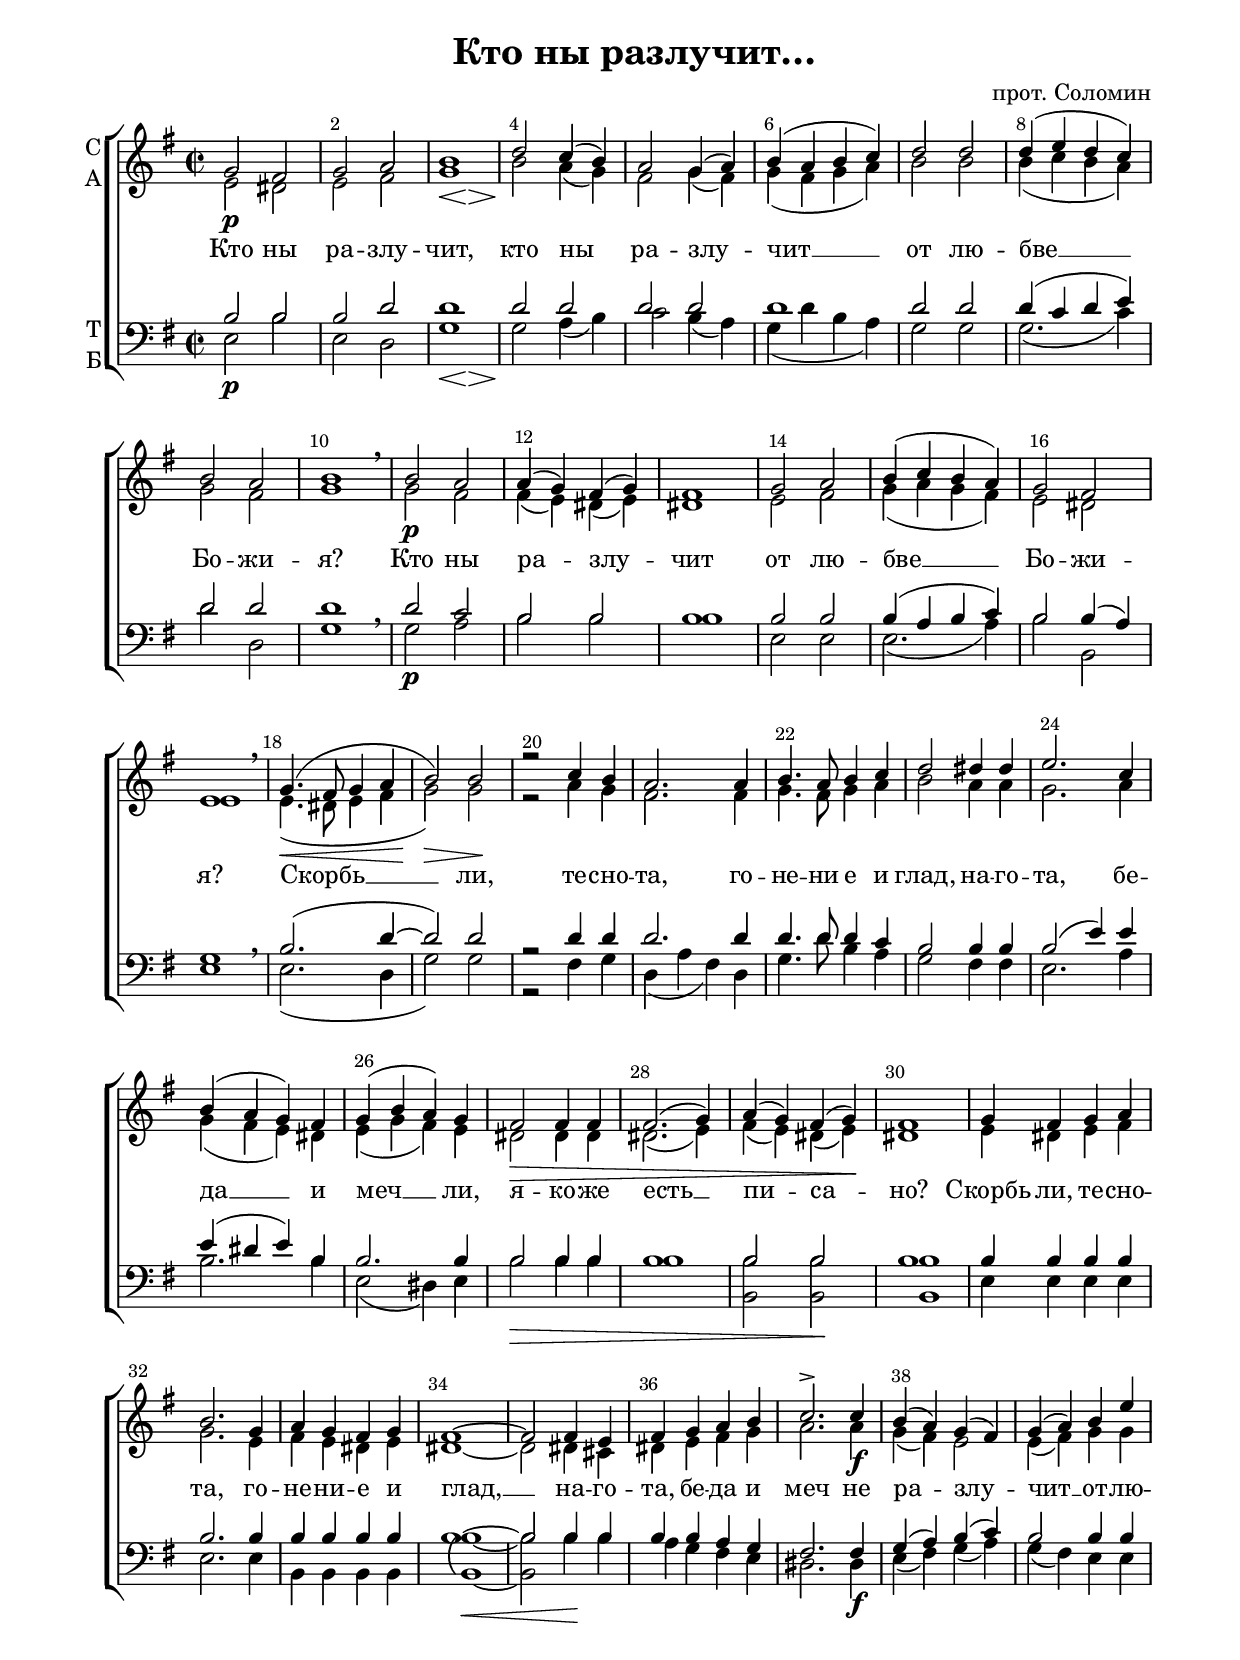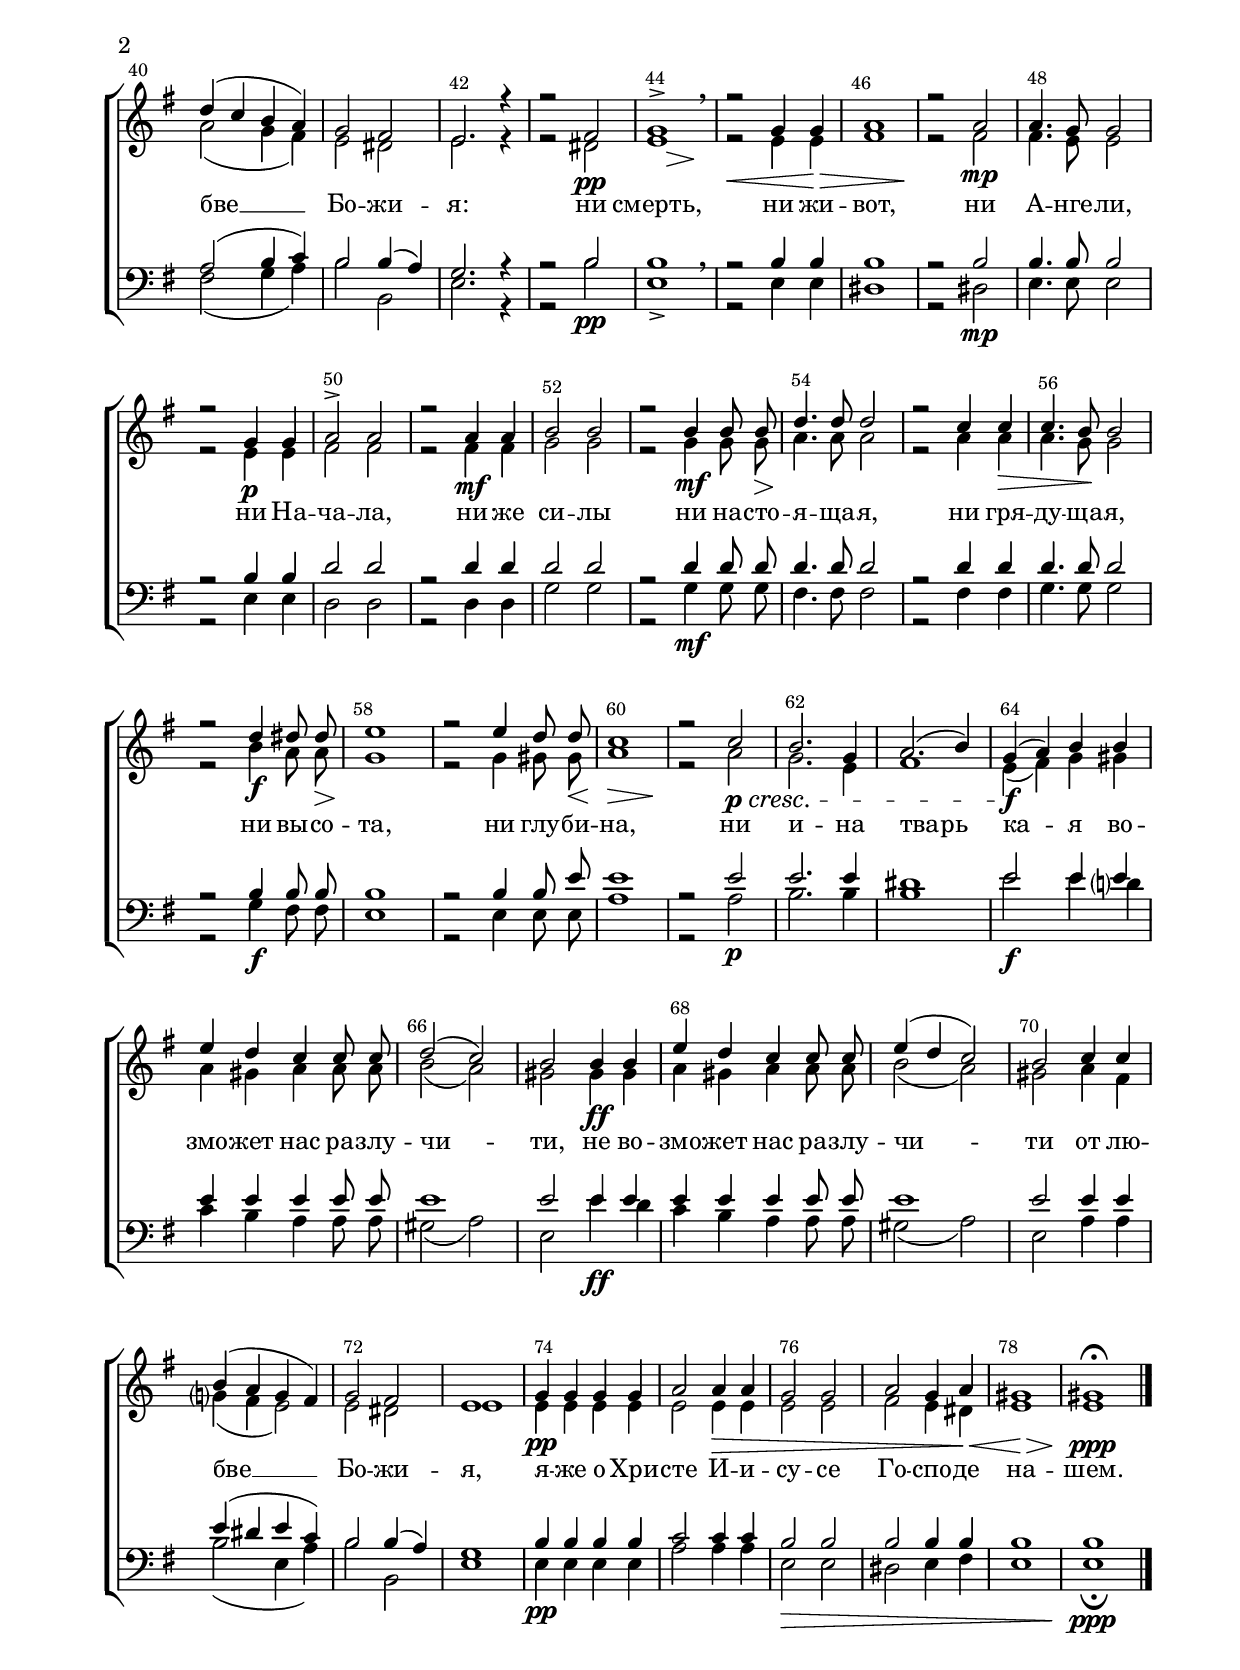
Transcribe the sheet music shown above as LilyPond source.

\version "2.18.2"

% закомментируйте строку ниже, чтобы получался pdf с навигацией
#(ly:set-option 'point-and-click #f)
#(ly:set-option 'midi-extension "mid")
%#(set-global-staff-size 19)

abr = { \break }
abr = {}
fbr = {\bar "" \break}

pbr = { \break }
%pbr= {}

co = \cadenzaOn
cof = \cadenzaOff
cb = { \cadenzaOff \bar "||" }
cbr = { \bar "" }
cbar = { \cadenzaOff \bar "|" \cadenzaOn }
stemOff = { \hide Staff.Stem }
nat = { \once \hide Accidental }
%stemOn = { \unHideNotes Staff.Stem }

global = {
  \time 2/2
  \autoBeamOff
  \key e \minor
        \override Score.BarNumber.break-visibility = #end-of-line-invisible
  \override Score.BarNumber.X-offset = #1
  \override Score.BarNumber.self-alignment-X = #LEFT
  \set Score.barNumberVisibility = #(every-nth-bar-number-visible 2)
  \arpeggioBracket
  \accidentalStyle neo-modern-voice-cautionary
  \set Score.markFormatter = #format-mark-box-numbers
}

sopvoice = \relative c'' {
  \global
  \dynamicDown 
  g2\p fis |
  g a |
  << b1 { s16\< s s4 s16 s\! s\> s s4 s16 s\! } >> |
  d2 c4( b) |
  a2 g4( a) | \abr
  
  b( a b c) |
  d2 d |
  d4( e d c) |
  b2 a |
  b1 \breathe | \abr
  
  b2\p a |
  a4( g) fis( g) |
  fis1 |
  g2 a |
  b4( c b a) | \abr
  
  g2 fis |
  e1\breathe |
  g4.(\< fis8 g4 a |
  b2)\> b\! |
  r c4 b | \abr
  
  a2. a4 |
  b4. a8 b4 c |
  d2 dis4 dis |
  e2. c4 |
  b( a g) fis | \abr
  
  g( b a) g |
  fis2\> fis4 fis |
  fis2.( g4) |
  a( g) fis( g)\! |
  fis1 | \abr
  
  g4 fis g a |
  b2. g4 |
  a g fis g |
  fis1~ |
  fis2 fis4 e | \abr
  
  fis g a b |
  c2.-> c4\f |
  b( a) g( fis) |
  g( a) b e |
  d( c b a) | \abr
  
  g2 fis |
  e2. r4 |
  r2 fis\pp |
  << g1-> {s8 s s s\> s s s s\!} >> \breathe |
  r2\< g4 g\> |
  << a1 {s2. s4\!} >> \abr
  
  r2 a2\mp |
  a4. g8 g2 |
  r2 g4\p g |
  a2-> a |
  r2 a4\mf a |
  b2 b | \abr
  
  r2 b4\mf b8 b\> |
  d4.\! d8 d2 |
  r2 c4 c\> |
  c4. b8\! b2 |
  r2 d4\f dis8 dis\> | \abr
  
  e1\! |
  r2 e4 d8 d\< |
  << c1 { s4\> s s s\! } >> |
  r2 c2\p\cresc |
  b2. g4 | \abr
  
  a2.( b4) |
  g\f( a) b b |
  e d c c8 c |
  d2( c) |
  b2 b4\ff b | \abr
  
  e d c c8 c |
  e4( d c2) |
  b2 c4 c |
  b( a g fis) |
  g2 fis | \abr
  
  e1 |
  g4\pp g g g |
  a2 a4\> a |
  g2 g |
  a g4 a\< |
  << gis1 {s4 s\> s s} >>
  gis1\ppp\fermata
  \bar "|."
}

altvoice = \relative c' {
  \global
  e2 dis |
  e fis |
  g1 |
  b2 a4( g) |
  fis2 g4( fis) |
  
  g( fis g a) |
  b2 b |
  b4( c b a) |
  g2 fis |
  g1 |
  
  g2 fis |
  fis4( e) dis( e) |
  dis1 |
  e2 fis |
  g4( a g fis) 
  
  e2 dis |
  e1 |
  e4.( dis8 e4 fis |
  g2) g |
  r a4 g |
  
  fis2. fis4 |
  g4. fis8 g4 a |
  b2 a4 a |
  g2. a4 |
  g( fis e) dis |
  
  e( g fis) e |
  dis2 dis4 dis |
  dis2.( e4) |
  fis( e) dis( e) |
  dis1 |
  
  e4 dis e fis |
  g2. e4 |
  fis e dis e |
  dis1~ |
  dis2 dis4 cis |
  
  dis e fis g |
  a2. a4 |
  g( fis) e2 |
  e4( fis) g g |
  a2( g4 fis) |
  
  e2 dis |
  e2. r4 |
  r2 dis |
  e1 |
  r2 e4 e |
  fis1 |
  
  r2 fis |
  fis4. e8 e2 |
  r2 e4 e |
  fis2 fis |
  r fis4 fis |
  g2 g |
  
  r2 g4 g8 g |
  a4. a8 a2 |
  r2 a4 a |
  a4. g8 g2 |
  r2 b4 a8 a |
  
  g1 |
  r2 g4 gis8 gis |
  a1 |
  r2 a |
  g2. e4 |
  
  fis1 |
  e4( fis) g gis |
  a gis a a8 a |
  b2( a) |
  gis gis4 gis |
  
  a gis a a8 a |
  b2( a) |
  gis a4 fis |
  g?( fis e2) |
  e2 dis |
  
  e1 |
  e4 e e e |
  e2 e4 e |
  e2 e |
  fis e4 dis |
  e1 |
  e
   
}

tenorvoice = \relative c' {
  \global 
  b2 b |
  b d |
  d1 |
  d2 d |
  d d |
  
  d1 |
  d2 d |
  d4( c d e) |
  d2 d |
  d1 | \breathe
  
  d2 c |
  b b |
  b1 |
  b2 b |
  b4( a b c) |
  
  b2 b4( a) |
  g1 |
  b2.( d4~ |
  d2 ) d |
  r2 d4 d |
  
  d2. d4 |
  d4. d8 d4 c |
  b2 b4 b |
  b2( e4) e |
  e( dis e) b |
  
  b2. b4 |
  b2 b4 b |
  b1 |
  b2 b |
  b1 |
  
  b4 b b b |
  b2. b4 |
  b b b b |
  b1~ |
  b2 b4 b 
  
  b b a g |
  fis2. fis4 |
  g( a) b( c) |
  b2 b4 b |
  a2( b4 c) |
  
  b2 b4( a) |
  g2. r4 |
  r2 b |
  b1 |
  r2 b4 b |
  b1 |
  r2 b |
  b4. b8 b2 |
  r b4 b |
  d2 d |
  r d4 d |
  d2 d |
  
  r d4 d8 d |
  d4. d8 d2 |
  r2 d4 d |
  d4. d8 d2 |
  r2 b4 b8 b |
  
  b1 |
  r2 b4 b8 e |
  e1 |
  r2 e |
  e2. e4 |
  
  dis1 |
  e2 e4 e |
  e e e e8 e |
  e1 |
  e2 e4 e |
  
  e4 e e e8 e |
  e1 |
  e2 e4 e |
  e( dis e c) |
  b2 b4( a) |
  
  g1 |
  b4 b b b |
  c2 c4 c |
  b2 b |
  b b4 b |
  b1 
  b

}

bassvoice = \relative c {
  \global 
  e2\p b' |
  e, d |
  << g1 { s16\< s s4 s16 s\! s\> s s4 s16 s\! } >> |
  g2 a4( b) |
  c2 b4( a) |
  
  g( d' b a) |
  g2 g |
  g2.( c4) |
  d2 d, |
  g1 |
  
  g2\p a2 |
  b b |
  b1 |
  e,2 e |
  e2.( a4) 
  
  b2 b, |
  e1 \breathe |
  e2.( d4 |
  g2) g |
  r fis4 g |
  
  d( a' fis) d |
  g4. d'8 b4 a |
  g2 fis4 fis |
  e2. a4 |
  b2. b4
  
  e,2( dis4) e |
  b'2\> b4 b |
  b1 |
  <b b,>2 q\! |
  q1 
  
  e,4 e e e |
  e2. e4 |
  b b b b |
  \arpeggioParenthesis <b b'>1~\arpeggio\< |
  q2 b'4\! b
  
  a4 g fis e |
  dis2. dis4\f |
  e( fis) g( a) |
  g( fis) e e |
  fis2( g4 a) |
  
  b2 b, |
  e2. r4 |
  r2 b'\pp |
  e,1-> \breathe |
  r2 e4 e |
  dis1 |
  
  r2 dis\mp |
  e4. e8 e2 |
  r2 e4 e |
  d2 d |
  r d4 d |
  g2 g |
  
  r2 g4\mf g8 g |
  fis4. fis8 fis2 |
  r fis4 fis |
  g4. g8 g2 |
  r2 g4\f fis8 fis |
  
  e1 |
  r2 e4 e8 e |
  a1 |
  r2 a\p |
  b2. b4 |
  
  b1 |
  e2\f e4 d |
  c b a a8 a |
  gis2( a) |
  e e'4\ff d |
  
  c b a a8 a |
  gis2( a) |
  e a4 a |
  b2( e,4 a) |
  b2 b, |
  
  e1 |
  e4\pp e e e |
  a2 a4 a |
  e2\> e |
  dis e4 fis |
  e1 |
  e\ppp \fermata
  
  
 
}

ijLyrics = {
  \override Lyrics.LyricText #'font-shape = #'italic
  \override Lyrics.LyricText #'font-series = #'bold
}

normalLyrics = {
  \revert Lyrics.LyricText #'font-shape
  \revert Lyrics.LyricText #'font-series
}

lleft = \once \override LyricText.self-alignment-X = #LEFT
texts = \lyricmode {
  Кто ны ра -- злу -- чит,
  кто ны ра -- злу -- чит __ от лю -- бве __ Бо -- жи -- я?
  
  Кто ны ра -- злу -- чит от лю -- бве __
  Бо -- жи -- я?
  Скорбь __ ли,
  те -- сно -- та, го -- не -- ни е и глад,
  на -- го -- та, бе -- да __ и 
  меч __ ли, я -- ко -- же есть __ пи -- са -- но?
  
  Скорбь ли, те -- сно -- та, го -- не -- ни -- е и глад, __ на -- го -- та,
  бе -- да и меч не ра -- злу -- чит __ от -- лю -- бве __
  Бо -- жи -- я:
  ни смерть, ни жи -- вот, ни А -- нге -- ли, ни На -- ча -- ла, ни  же си -- лы
  ни на -- сто -- я -- ща -- я, ни гря -- ду -- ща -- я,
  ни вы -- со -- та, ни глу -- би -- на, ни и -- на тварь 
  ка -- я во -- змо -- жет нас ра -- злу -- чи -- ти, не во -- змо -- жет нас
  ра -- злу -- чи -- ти от лю -- бве __ Бо -- жи -- я,
  я -- же о Хри -- сте И -- и -- су -- се Го -- спо -- де на -- шем.
}



\bookpart {
  \header {
    title = "Кто ны разлучит…"
    %subtitle = "________... напева"
    composer = "прот. Соломин"
    %composer = "муз. Шишкин"
    %subtitle = "№ 149"
    %subtitle = "архиерейская"
    % Удалить строку версии LilyPond 
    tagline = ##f
  }

  \paper {
    #(set-default-paper-size "a4")
    top-margin = 10
    left-margin = 20
    right-margin = 15
    bottom-margin = 15
    indent = 0
    ragged-bottom = ##f
    ragged-last-bottom = ##f
    %ragged-last = ##t
  }

\score {
  \new ChoirStaff
  <<
    \new Staff = "sa" \with {
      instrumentName = \markup { \column { "С" "А"  } }
      midiInstrument = "voice oohs"
    } <<
      \new Voice = "soprano" { \voiceOne \sopvoice }
      \new Voice  = "alto" { \voiceTwo \altvoice }
    >> 
    \new Lyrics \lyricsto "soprano" { \texts }
  
    \new Staff = "tb" \with {
      instrumentName = \markup { \column { "Т" "Б" } }
      midiInstrument = "voice oohs"
    } <<
        \new Voice = "tenor" { \voiceOne \clef bass \tenorvoice }
        \new Voice = "bass" { \voiceTwo \bassvoice }
    >>
  >>
  \layout {
    \context {
        \Staff
        % удаляем обозначение темпа из общего плана
        %\remove "Time_signature_engraver"
      }
%    #(layout-set-staff-size 15)
  }
  \midi {
    \tempo 2=90
  }
}
}

